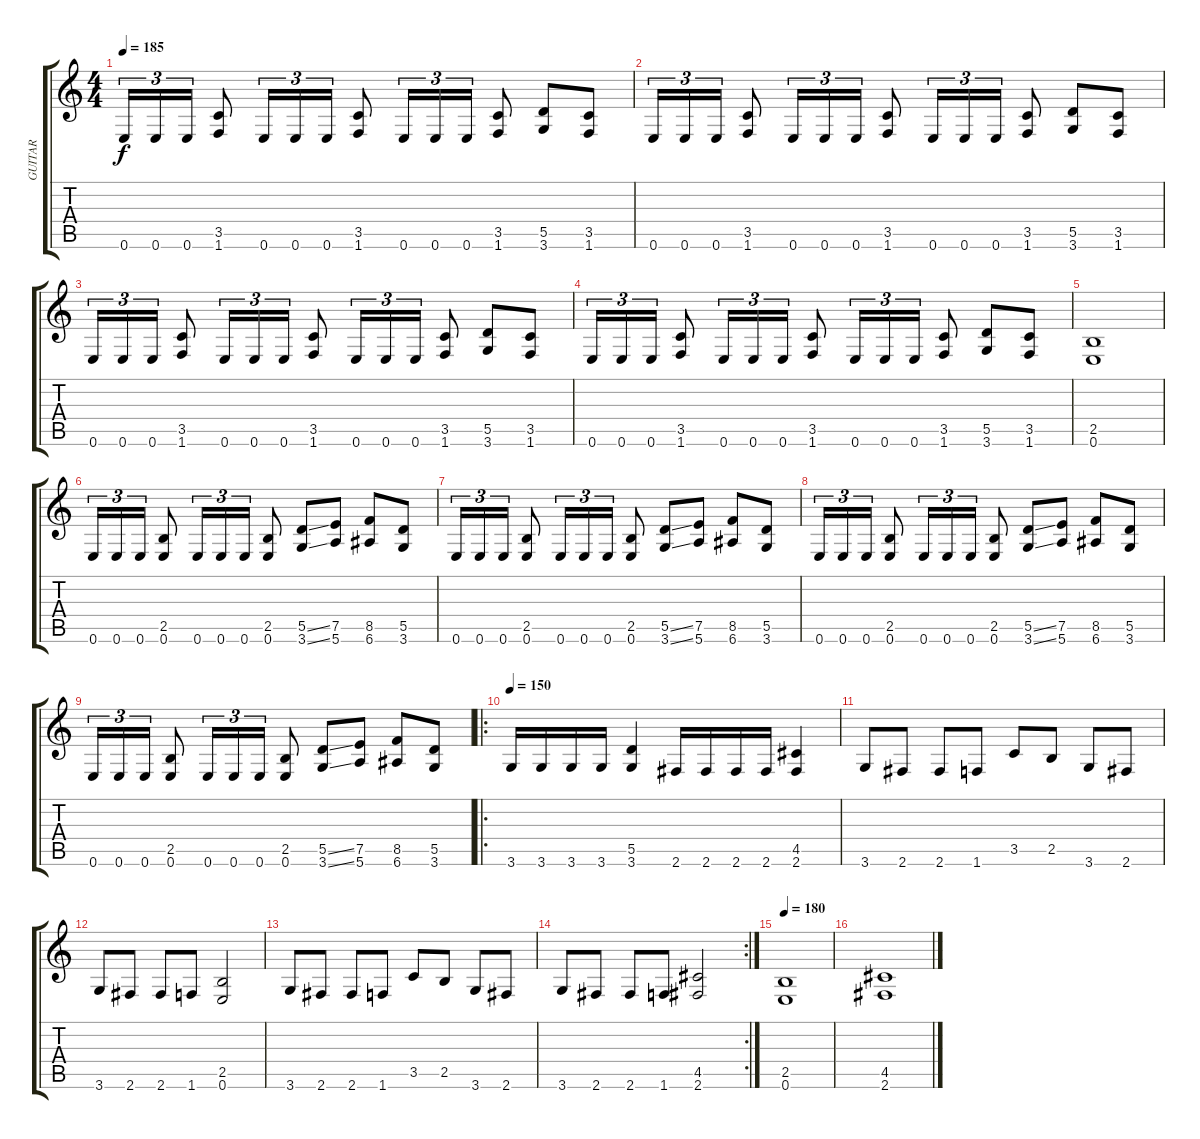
\track ("GUITAR" "GUITAR") {instrument overdrivenguitar}
\staff {score tabs}
\tuning (E4 B3 G3 D3 A2 E2) {hide}
\ts (4 4)
\tempo 185
\tempo 165
\tempo 185
\clef g2
\ks c
0.6.16{tu (3 2) dy f instrument overdrivenguitar} 0.6.16{tu (3 2)} 0.6.16{tu (3 2)} (3.5 1.6).8 0.6.16{tu (3 2)} 0.6.16{tu (3 2)} 0.6.16{tu (3 2)} (3.5 1.6).8 0.6.16{tu (3 2)} 0.6.16{tu (3 2)} 0.6.16{tu (3 2)} (3.5 1.6).8 (5.5 3.6).8 (3.5 1.6).8 |
0.6.16{tu (3 2)} 0.6.16{tu (3 2)} 0.6.16{tu (3 2)} (3.5 1.6).8 0.6.16{tu (3 2)} 0.6.16{tu (3 2)} 0.6.16{tu (3 2)} (3.5 1.6).8 0.6.16{tu (3 2)} 0.6.16{tu (3 2)} 0.6.16{tu (3 2)} (3.5 1.6).8 (5.5 3.6).8 (3.5 1.6).8 |
0.6.16{tu (3 2)} 0.6.16{tu (3 2)} 0.6.16{tu (3 2)} (3.5 1.6).8 0.6.16{tu (3 2)} 0.6.16{tu (3 2)} 0.6.16{tu (3 2)} (3.5 1.6).8 0.6.16{tu (3 2)} 0.6.16{tu (3 2)} 0.6.16{tu (3 2)} (3.5 1.6).8 (5.5 3.6).8 (3.5 1.6).8 |
0.6.16{tu (3 2)} 0.6.16{tu (3 2)} 0.6.16{tu (3 2)} (3.5 1.6).8 0.6.16{tu (3 2)} 0.6.16{tu (3 2)} 0.6.16{tu (3 2)} (3.5 1.6).8 0.6.16{tu (3 2)} 0.6.16{tu (3 2)} 0.6.16{tu (3 2)} (3.5 1.6).8 (5.5 3.6).8 (3.5 1.6).8 |
(2.5 0.6).1 |
0.6.16{tu (3 2)} 0.6.16{tu (3 2)} 0.6.16{tu (3 2)} (2.5 0.6).8 0.6.16{tu (3 2)} 0.6.16{tu (3 2)} 0.6.16{tu (3 2)} (2.5 0.6).8 (5.5{ss} 3.6{ss}).8 (7.5 5.6).8 (8.5 6.6).8 (5.5 3.6).8 |
0.6.16{tu (3 2)} 0.6.16{tu (3 2)} 0.6.16{tu (3 2)} (2.5 0.6).8 0.6.16{tu (3 2)} 0.6.16{tu (3 2)} 0.6.16{tu (3 2)} (2.5 0.6).8 (5.5{ss} 3.6{ss}).8 (7.5 5.6).8 (8.5 6.6).8 (5.5 3.6).8 |
0.6.16{tu (3 2)} 0.6.16{tu (3 2)} 0.6.16{tu (3 2)} (2.5 0.6).8 0.6.16{tu (3 2)} 0.6.16{tu (3 2)} 0.6.16{tu (3 2)} (2.5 0.6).8 (5.5{ss} 3.6{ss}).8 (7.5 5.6).8 (8.5 6.6).8 (5.5 3.6).8 |
0.6.16{tu (3 2)} 0.6.16{tu (3 2)} 0.6.16{tu (3 2)} (2.5 0.6).8 0.6.16{tu (3 2)} 0.6.16{tu (3 2)} 0.6.16{tu (3 2)} (2.5 0.6).8 (5.5{ss} 3.6{ss}).8 (7.5 5.6).8 (8.5 6.6).8 (5.5 3.6).8 |
\ro
\tempo 180
\tempo 150
3.6.16 3.6.16 3.6.16 3.6.16 (5.5 3.6).4 2.6.16 2.6.16 2.6.16 2.6.16 (4.5 2.6).4 |
3.6.8 2.6.8 2.6.8 1.6.8 3.5.8 2.5.8 3.6.8 2.6.8 |
3.6.8 2.6.8 2.6.8 1.6.8 (2.5 0.6).2 |
3.6.8 2.6.8 2.6.8 1.6.8 3.5.8 2.5.8 3.6.8 2.6.8 |
\rc 2
3.6.8 2.6.8 2.6.8 1.6.8 (4.5 2.6).2 |
\tempo 180
(2.5 0.6).1 |
(4.5 2.6).1
